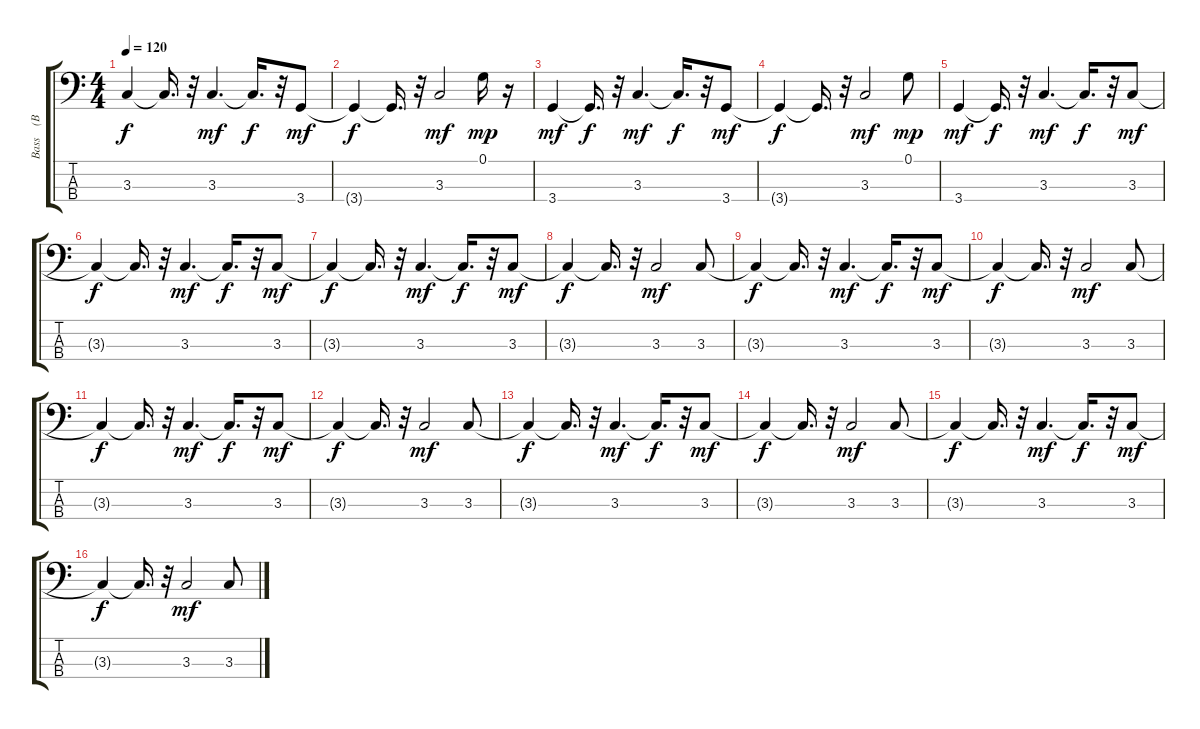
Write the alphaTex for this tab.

\track ("Bass    (BB)" "Bass    (B") {instrument synthbass1}
\staff {score tabs}
\tuning (G2 D2 A1 E1) {hide}
\ts (4 4)
\tempo 120
\clef f4
\ks c
3.3{t}.4{dy f} 3.3{t}.16{d} r.32 3.3.4{d dy mf} 3.3{t}.16{d dy f} r.32 3.4.8{dy mf} |
3.4{t}.4{dy f} 3.4{t}.16{d} r.32 3.3.2{dy mf} 0.1.16{dy mp} r.16 |
3.4.4{dy mf} 3.4{t}.16{d dy f} r.32 3.3.4{d dy mf} 3.3{t}.16{d dy f} r.32 3.4.8{dy mf} |
3.4{t}.4{dy f} 3.4{t}.16{d} r.32 3.3.2{dy mf} 0.1.8{dy mp} |
3.4.4{dy mf} 3.4{t}.16{d dy f} r.32 3.3.4{d dy mf} 3.3{t}.16{d dy f} r.32 3.3.8{dy mf} |
3.3{t}.4{dy f} 3.3{t}.16{d} r.32 3.3.4{d dy mf} 3.3{t}.16{d dy f} r.32 3.3.8{dy mf} |
3.3{t}.4{dy f} 3.3{t}.16{d} r.32 3.3.4{d dy mf} 3.3{t}.16{d dy f} r.32 3.3.8{dy mf} |
3.3{t}.4{dy f} 3.3{t}.16{d} r.32 3.3.2{dy mf} 3.3.8 |
3.3{t}.4{dy f} 3.3{t}.16{d} r.32 3.3.4{d dy mf} 3.3{t}.16{d dy f} r.32 3.3.8{dy mf} |
3.3{t}.4{dy f} 3.3{t}.16{d} r.32 3.3.2{dy mf} 3.3.8 |
3.3{t}.4{dy f} 3.3{t}.16{d} r.32 3.3.4{d dy mf} 3.3{t}.16{d dy f} r.32 3.3.8{dy mf} |
3.3{t}.4{dy f} 3.3{t}.16{d} r.32 3.3.2{dy mf} 3.3.8 |
3.3{t}.4{dy f} 3.3{t}.16{d} r.32 3.3.4{d dy mf} 3.3{t}.16{d dy f} r.32 3.3.8{dy mf} |
3.3{t}.4{dy f} 3.3{t}.16{d} r.32 3.3.2{dy mf} 3.3.8 |
3.3{t}.4{dy f} 3.3{t}.16{d} r.32 3.3.4{d dy mf} 3.3{t}.16{d dy f} r.32 3.3.8{dy mf} |
3.3{t}.4{dy f} 3.3{t}.16{d} r.32 3.3.2{dy mf} 3.3.8
